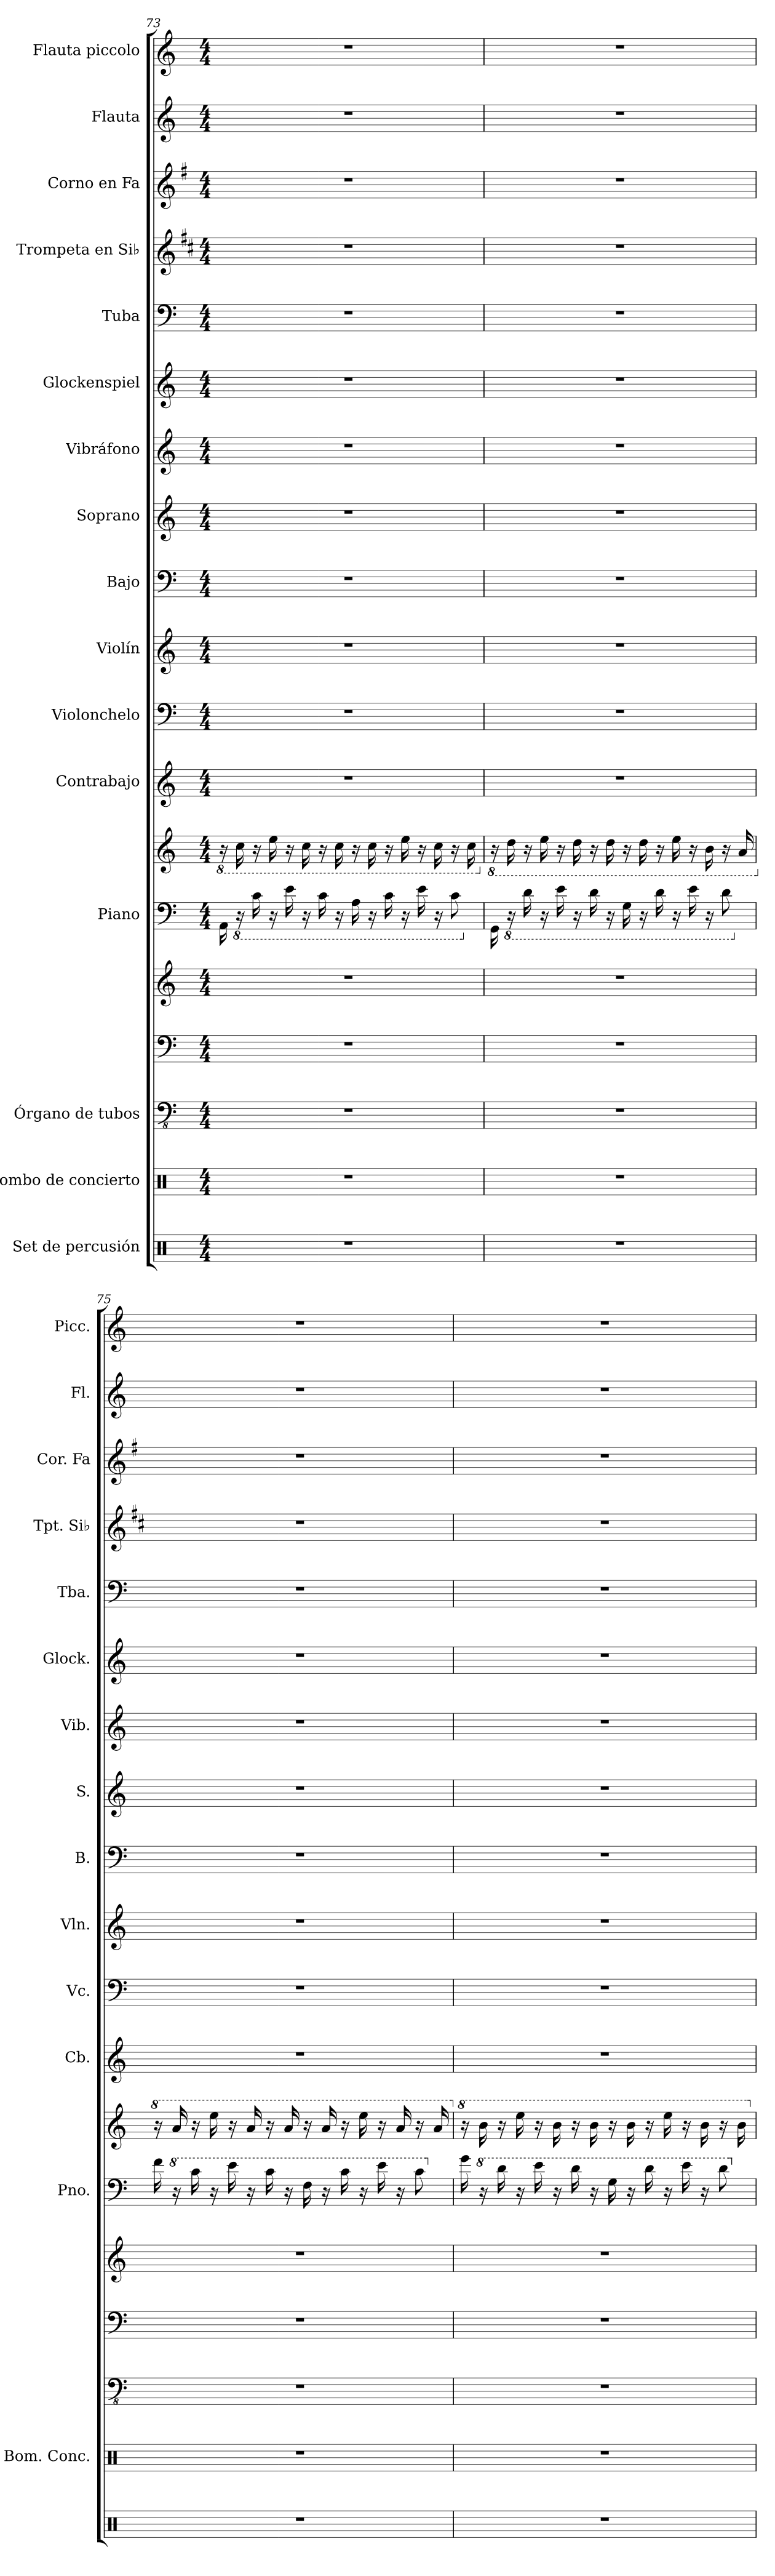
**kern	**kern	**kern	**kern	**kern	**kern	**kern	**kern	**kern	**kern	**kern	**kern	**kern	**kern	**kern	**kern	**kern	**kern	**kern
*part16	*part15	*part14	*part14	*part14	*part13	*part13	*part12	*part11	*part10	*part9	*part8	*part7	*part6	*part5	*part4	*part3	*part2	*part1
*staff19	*staff18	*staff17	*staff16	*staff15	*staff14	*staff13	*staff12	*staff11	*staff10	*staff9	*staff8	*staff7	*staff6	*staff5	*staff4	*staff3	*staff2	*staff1
*I"Set de percusión	*I"Bombo de concierto	*I"Órgano de tubos	*	*	*I"Piano	*	*I"Contrabajo	*I"Violonchelo	*I"Violín	*I"Bajo	*I"Soprano	*I"Vibráfono	*I"Glockenspiel	*I"Tuba	*I"Trompeta en Si♭	*I"Corno en Fa	*I"Flauta	*I"Flauta piccolo
*	*I'Bom. Conc.	*	*	*	*I'Pno.	*	*I'Cb.	*I'Vc.	*I'Vln.	*I'B.	*I'S.	*I'Vib.	*I'Glock.	*I'Tba.	*I'Tpt. Si♭	*I'Cor. Fa	*I'Fl.	*I'Picc.
!!LO:PB:g=z
*clefX	*clefX	*clefFv4	*clefF4	*clefG2	*clefF4	*clefG2	*clefG2	*clefF4	*clefG2	*clefF4	*clefG2	*clefG2	*clefG2	*clefF4	*clefG2	*clefG2	*clefG2	*clefG2
*	*	*	*	*	*	*	*ITrd7c12	*	*	*	*	*	*ITrd-14c-24	*	*ITrd1c2	*ITrd4c7	*	*ITrd-7c-12
*k[]	*k[]	*k[]	*k[]	*k[]	*k[]	*k[]	*k[]	*k[]	*k[]	*k[]	*k[]	*k[]	*k[]	*k[]	*k[]	*k[]	*k[]	*k[]
*M4/4	*M4/4	*M4/4	*M4/4	*M4/4	*M4/4	*M4/4	*M4/4	*M4/4	*M4/4	*M4/4	*M4/4	*M4/4	*M4/4	*M4/4	*M4/4	*M4/4	*M4/4	*M4/4
*	*	*	*	*	*	*8ba	*	*	*	*	*	*	*	*	*	*	*	*
=73	=73	=73	=73	=73	=73	=73	=73	=73	=73	=73	=73	=73	=73	=73	=73	=73	=73	=73
1r	1r	1r	1r	1r	16AA\	16r	1r	1r	1r	1r	1r	1r	1r	1r	1r	1r	1r	1r
*	*	*	*	*	*8ba	*	*	*	*	*	*	*	*	*	*	*	*	*
.	.	.	.	.	16r	16c\	.	.	.	.	.	.	.	.	.	.	.	.
.	.	.	.	.	16C\	16r	.	.	.	.	.	.	.	.	.	.	.	.
.	.	.	.	.	16r	16e\	.	.	.	.	.	.	.	.	.	.	.	.
.	.	.	.	.	16E\	16r	.	.	.	.	.	.	.	.	.	.	.	.
.	.	.	.	.	16r	16c\	.	.	.	.	.	.	.	.	.	.	.	.
.	.	.	.	.	16C\	16r	.	.	.	.	.	.	.	.	.	.	.	.
.	.	.	.	.	16r	16c\	.	.	.	.	.	.	.	.	.	.	.	.
.	.	.	.	.	16AA\	16r	.	.	.	.	.	.	.	.	.	.	.	.
.	.	.	.	.	16r	16c\	.	.	.	.	.	.	.	.	.	.	.	.
.	.	.	.	.	16C\	16r	.	.	.	.	.	.	.	.	.	.	.	.
.	.	.	.	.	16r	16e\	.	.	.	.	.	.	.	.	.	.	.	.
.	.	.	.	.	16E\	16r	.	.	.	.	.	.	.	.	.	.	.	.
.	.	.	.	.	16r	16c\	.	.	.	.	.	.	.	.	.	.	.	.
.	.	.	.	.	8C\	16r	.	.	.	.	.	.	.	.	.	.	.	.
.	.	.	.	.	.	16c\	.	.	.	.	.	.	.	.	.	.	.	.
=74	=74	=74	=74	=74	=74	=74	=74	=74	=74	=74	=74	=74	=74	=74	=74	=74	=74	=74
*	*	*	*	*	*X8ba	*	*	*	*	*	*	*	*	*	*	*	*	*
*	*	*	*	*	*	*X8ba	*	*	*	*	*	*	*	*	*	*	*	*
*	*	*	*	*	*	*8ba	*	*	*	*	*	*	*	*	*	*	*	*
1r	1r	1r	1r	1r	16GG\	16r	1r	1r	1r	1r	1r	1r	1r	1r	1r	1r	1r	1r
*	*	*	*	*	*8ba	*	*	*	*	*	*	*	*	*	*	*	*	*
.	.	.	.	.	16r	16d\	.	.	.	.	.	.	.	.	.	.	.	.
.	.	.	.	.	16D\	16r	.	.	.	.	.	.	.	.	.	.	.	.
.	.	.	.	.	16r	16e\	.	.	.	.	.	.	.	.	.	.	.	.
.	.	.	.	.	16E\	16r	.	.	.	.	.	.	.	.	.	.	.	.
.	.	.	.	.	16r	16d\	.	.	.	.	.	.	.	.	.	.	.	.
.	.	.	.	.	16D\	16r	.	.	.	.	.	.	.	.	.	.	.	.
.	.	.	.	.	16r	16d\	.	.	.	.	.	.	.	.	.	.	.	.
.	.	.	.	.	16GG\	16r	.	.	.	.	.	.	.	.	.	.	.	.
.	.	.	.	.	16r	16d\	.	.	.	.	.	.	.	.	.	.	.	.
.	.	.	.	.	16D\	16r	.	.	.	.	.	.	.	.	.	.	.	.
.	.	.	.	.	16r	16e\	.	.	.	.	.	.	.	.	.	.	.	.
.	.	.	.	.	16E\	16r	.	.	.	.	.	.	.	.	.	.	.	.
.	.	.	.	.	16r	16B\	.	.	.	.	.	.	.	.	.	.	.	.
.	.	.	.	.	8D\	16r	.	.	.	.	.	.	.	.	.	.	.	.
.	.	.	.	.	.	16A/	.	.	.	.	.	.	.	.	.	.	.	.
!!LO:PB:g=z
=75	=75	=75	=75	=75	=75	=75	=75	=75	=75	=75	=75	=75	=75	=75	=75	=75	=75	=75
*	*	*	*	*	*X8ba	*	*	*	*	*	*	*	*	*	*	*	*	*
*	*	*	*	*	*	*X8ba	*	*	*	*	*	*	*	*	*	*	*	*
*	*	*	*	*	*	*8va	*	*	*	*	*	*	*	*	*	*	*	*
1r	1r	1r	1r	1r	16f\	16r	1r	1r	1r	1r	1r	1r	1r	1r	1r	1r	1r	1r
*	*	*	*	*	*8va	*	*	*	*	*	*	*	*	*	*	*	*	*
.	.	.	.	.	16r	16aa/	.	.	.	.	.	.	.	.	.	.	.	.
.	.	.	.	.	16cc\	16r	.	.	.	.	.	.	.	.	.	.	.	.
.	.	.	.	.	16r	16eee\	.	.	.	.	.	.	.	.	.	.	.	.
.	.	.	.	.	16ee\	16r	.	.	.	.	.	.	.	.	.	.	.	.
.	.	.	.	.	16r	16aa/	.	.	.	.	.	.	.	.	.	.	.	.
.	.	.	.	.	16cc\	16r	.	.	.	.	.	.	.	.	.	.	.	.
.	.	.	.	.	16r	16aa/	.	.	.	.	.	.	.	.	.	.	.	.
.	.	.	.	.	16f\	16r	.	.	.	.	.	.	.	.	.	.	.	.
.	.	.	.	.	16r	16aa/	.	.	.	.	.	.	.	.	.	.	.	.
.	.	.	.	.	16cc\	16r	.	.	.	.	.	.	.	.	.	.	.	.
.	.	.	.	.	16r	16eee\	.	.	.	.	.	.	.	.	.	.	.	.
.	.	.	.	.	16ee\	16r	.	.	.	.	.	.	.	.	.	.	.	.
.	.	.	.	.	16r	16aa/	.	.	.	.	.	.	.	.	.	.	.	.
.	.	.	.	.	8cc\	16r	.	.	.	.	.	.	.	.	.	.	.	.
.	.	.	.	.	.	16aa/	.	.	.	.	.	.	.	.	.	.	.	.
=76	=76	=76	=76	=76	=76	=76	=76	=76	=76	=76	=76	=76	=76	=76	=76	=76	=76	=76
*	*	*	*	*	*X8va	*	*	*	*	*	*	*	*	*	*	*	*	*
*	*	*	*	*	*	*X8va	*	*	*	*	*	*	*	*	*	*	*	*
*	*	*	*	*	*	*8va	*	*	*	*	*	*	*	*	*	*	*	*
1r	1r	1r	1r	1r	16g\	16r	1r	1r	1r	1r	1r	1r	1r	1r	1r	1r	1r	1r
*	*	*	*	*	*8va	*	*	*	*	*	*	*	*	*	*	*	*	*
.	.	.	.	.	16r	16bb\	.	.	.	.	.	.	.	.	.	.	.	.
.	.	.	.	.	16dd\	16r	.	.	.	.	.	.	.	.	.	.	.	.
.	.	.	.	.	16r	16eee\	.	.	.	.	.	.	.	.	.	.	.	.
.	.	.	.	.	16ee\	16r	.	.	.	.	.	.	.	.	.	.	.	.
.	.	.	.	.	16r	16bb\	.	.	.	.	.	.	.	.	.	.	.	.
.	.	.	.	.	16dd\	16r	.	.	.	.	.	.	.	.	.	.	.	.
.	.	.	.	.	16r	16bb\	.	.	.	.	.	.	.	.	.	.	.	.
.	.	.	.	.	16g\	16r	.	.	.	.	.	.	.	.	.	.	.	.
.	.	.	.	.	16r	16bb\	.	.	.	.	.	.	.	.	.	.	.	.
.	.	.	.	.	16dd\	16r	.	.	.	.	.	.	.	.	.	.	.	.
.	.	.	.	.	16r	16eee\	.	.	.	.	.	.	.	.	.	.	.	.
.	.	.	.	.	16ee\	16r	.	.	.	.	.	.	.	.	.	.	.	.
.	.	.	.	.	16r	16bb\	.	.	.	.	.	.	.	.	.	.	.	.
.	.	.	.	.	8dd\	16r	.	.	.	.	.	.	.	.	.	.	.	.
.	.	.	.	.	.	16bb\	.	.	.	.	.	.	.	.	.	.	.	.
*	*	*	*	*	*X8va	*	*	*	*	*	*	*	*	*	*	*	*	*
*	*	*	*	*	*	*X8va	*	*	*	*	*	*	*	*	*	*	*	*
=	=	=	=	=	=	=	=	=	=	=	=	=	=	=	=	=	=	=
*-	*-	*-	*-	*-	*-	*-	*-	*-	*-	*-	*-	*-	*-	*-	*-	*-	*-	*-
